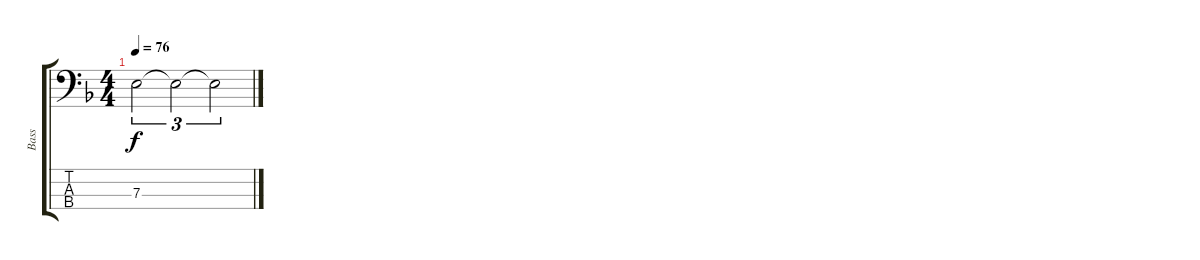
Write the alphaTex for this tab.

\track ("Bass" "Bass") {instrument electricbassfinger}
\staff {score tabs}
\tuning (G2 D2 A1 E1) {hide}
\ts (4 4)
\tempo 76
\clef f4
\ks f
7.3.2{tu (3 2) dy f} 7.3{t}.2{tu (3 2)} 7.3{t}.2{tu (3 2)}
